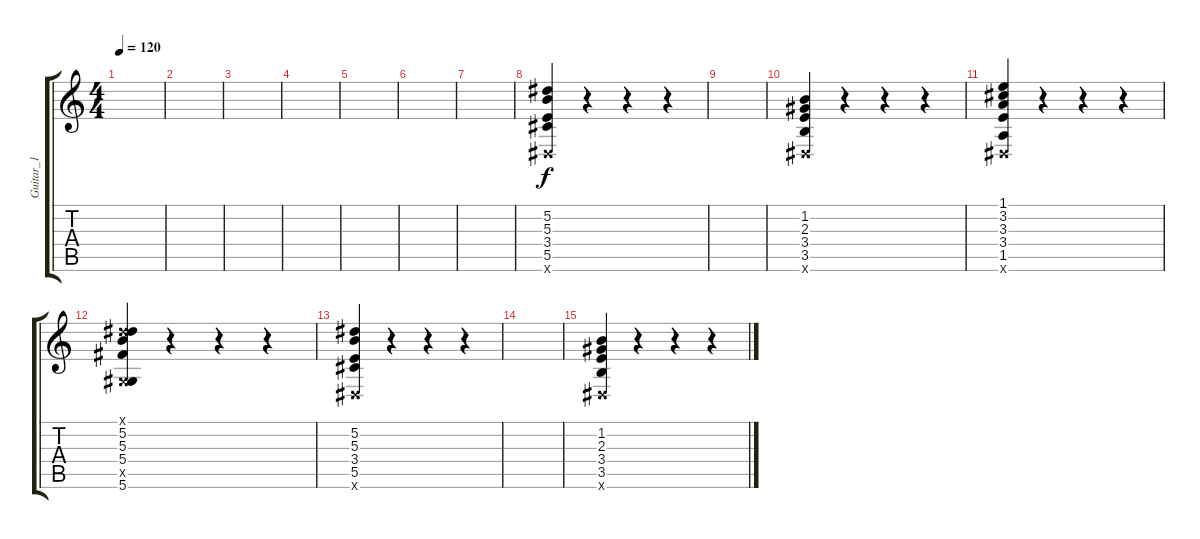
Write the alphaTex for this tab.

\track ("Guitar_1" "Guitar_1") {instrument overdrivenguitar}
\staff {score tabs}
\tuning (Eb4 Bb3 Gb3 Db3 Ab2 Eb2) {hide}
\ts (4 4)
\tempo 120
\clef g2
\ks c
|
|
|
|
|
|
|
(5.2 5.3 3.4 5.5 0.6{x}).4 r.4 r.4 r.4 |
|
(1.2 2.3 3.4 3.5 0.6{x}).4 r.4 r.4 r.4 |
(1.1 3.2 3.3 3.4 1.5 0.6{x}).4 r.4 r.4 r.4 |
(0.1{x} 5.2 5.3 5.4 0.5{x} 5.6).4 r.4 r.4 r.4 |
(5.2 5.3 3.4 5.5 0.6{x}).4 r.4 r.4 r.4 |
|
(1.2 2.3 3.4 3.5 0.6{x}).4 r.4 r.4 r.4
